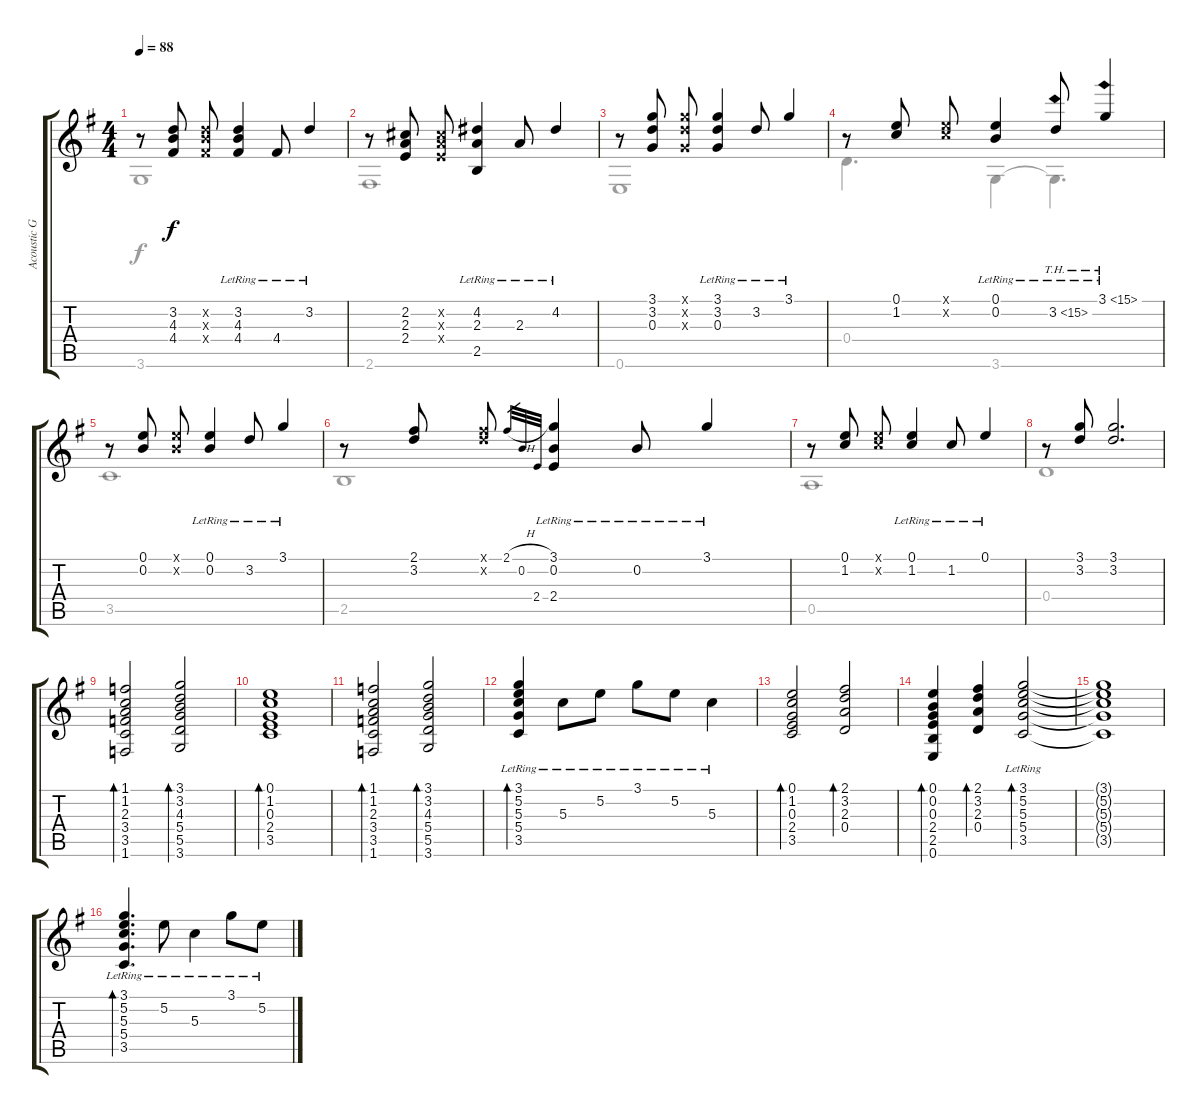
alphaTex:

\track ("Acoustic Guitar (Nylon) Standard Tuning" "Acoustic G") {instrument acousticguitarnylon}
\staff {score tabs}
\tuning (E4 B3 G3 D3 A2 E2) {hide}
\voice
\ts (4 4)
\tempo 88
\clef g2
\ks g
r.8{dy f} (3.2 4.3 4.4).8 (3.2{x} 4.3{x} 4.4{x}).8 (3.2{lr} 4.3{lr} 4.4{lr}).4 4.4{lr}.8 3.2{lr}.4 |
r.8 (2.2 2.3 2.4).8 (2.2{x} 2.3{x} 2.4{x}).8 (4.2{lr} 2.3{lr} 2.5{lr}).4 2.3{lr}.8 4.2{lr}.4 |
r.8 (3.1 3.2 0.3).8 (3.1{x} 3.2{x} 0.3{x}).8 (3.1{lr} 3.2{lr} 0.3{lr}).4 3.2{lr}.8 3.1{lr}.4 |
r.8 (0.1 1.2).8 (0.1{x} 1.2{x}).8 (0.1{lr} 0.2{lr}).4 3.2{th 12 lr}.8 3.1{th 12 lr}.4 |
r.8 (0.1 0.2).8 (0.1{x} 0.2{x}).8 (0.1{lr} 0.2{lr}).4 3.2{lr}.8 3.1{lr}.4 |
r.8 (2.1 3.2).8 (2.1{x} 3.2{x}).8 2.1{h}.32{gr} 0.2.32{gr} 2.4.32{gr} (3.1{lr} 0.2{lr} 2.4{lr}).4 0.2{lr}.8 3.1{lr}.4 |
r.8 (0.1 1.2).8 (0.1{x} 1.2{x}).8 (0.1{lr} 1.2{lr}).4 1.2{lr}.8 0.1{lr}.4 |
r.8 (3.1 3.2).8 (3.1 3.2).2{d} |
(1.1 1.2 2.3 3.4 3.5 1.6).2{bd 30} (3.1 3.2 4.3 5.4 5.5 3.6).2{bd 30} |
(0.1 1.2 0.3 2.4 3.5).1{bd 30} |
(1.1 1.2 2.3 3.4 3.5 1.6).2{bd 30} (3.1 3.2 4.3 5.4 5.5 3.6).2{bd 30} |
(3.1{lr} 5.2{lr} 5.3{lr} 5.4{lr} 3.5{lr}).4{bd 30} 5.3{lr}.8 5.2{lr}.8 3.1{lr}.8 5.2{lr}.8 5.3{lr}.4 |
(0.1 1.2 0.3 2.4 3.5).2{bd 30} (2.1 3.2 2.3 0.4).2{bd 30} |
(0.1 0.2 0.3 2.4 2.5 0.6).4{bd 30} (2.1 3.2 2.3 0.4).4{bd 30} (3.1{lr} 5.2{lr} 5.3{lr} 5.4{lr} 3.5{lr}).2{bd 30} |
(3.1{t} 5.2{t} 5.3{t} 5.4{t} 3.5{t}).1 |
(3.1{lr} 5.2{lr} 5.3{lr} 5.4{lr} 3.5{lr}).4{d bd 30} 5.2{lr}.8 5.3{lr}.4 3.1{lr}.8 5.2{lr}.8
\voice
\clef g2
\ottava regular
\simile none
\ks g
3.6.1{dy f} |
2.6.1 |
0.6.1 |
0.4.4{d} 3.6.4 3.6{t}.4{d} |
3.5.1 |
2.5.1 |
0.5.1 |
0.4.1 |
|
|
|
|
|
|
|
